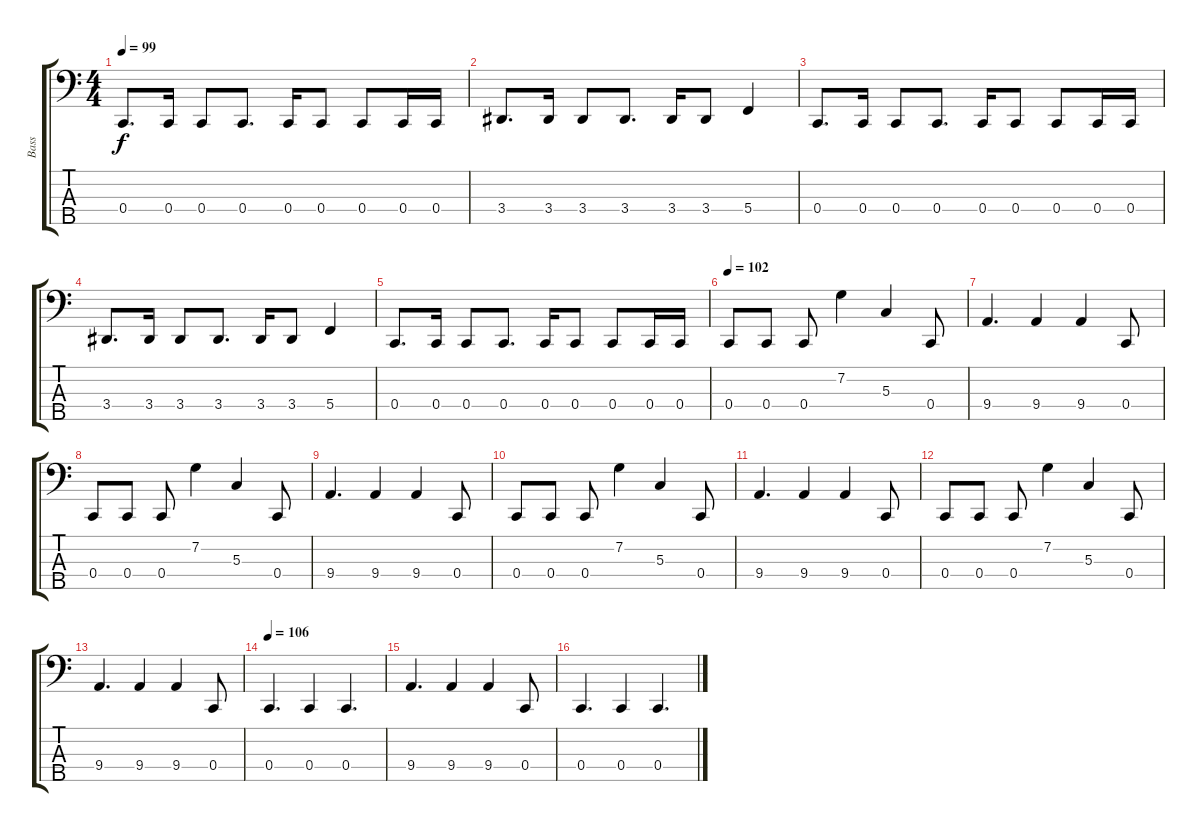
\track ("Bass" "Bass") {instrument electricbasspick}
\staff {score tabs}
\tuning (G2 C2 G1 C1 G0) {hide}
\ts (4 4)
\tempo 99
\clef f4
\ks c
0.4.8{d dy f} 0.4.16 0.4.8 0.4.8{d} 0.4.16 0.4.8 0.4.8 0.4.16 0.4.16 |
3.4.8{d} 3.4.16 3.4.8 3.4.8{d} 3.4.16 3.4.8 5.4.4 |
0.4.8{d} 0.4.16 0.4.8 0.4.8{d} 0.4.16 0.4.8 0.4.8 0.4.16 0.4.16 |
3.4.8{d} 3.4.16 3.4.8 3.4.8{d} 3.4.16 3.4.8 5.4.4 |
0.4.8{d} 0.4.16 0.4.8 0.4.8{d} 0.4.16 0.4.8 0.4.8 0.4.16 0.4.16 |
\tempo 107
\tempo 102
0.4.8 0.4.8 0.4.8 7.2.4 5.3.4 0.4.8 |
9.4.4{d} 9.4.4 9.4.4 0.4.8 |
0.4.8 0.4.8 0.4.8 7.2.4 5.3.4 0.4.8 |
9.4.4{d} 9.4.4 9.4.4 0.4.8 |
0.4.8 0.4.8 0.4.8 7.2.4 5.3.4 0.4.8 |
9.4.4{d} 9.4.4 9.4.4 0.4.8 |
0.4.8 0.4.8 0.4.8 7.2.4 5.3.4 0.4.8 |
9.4.4{d} 9.4.4 9.4.4 0.4.8 |
\tempo 92
\tempo 106
0.4.4{d} 0.4.4 0.4.4{d} |
9.4.4{d} 9.4.4 9.4.4 0.4.8 |
0.4.4{d} 0.4.4 0.4.4{d}
